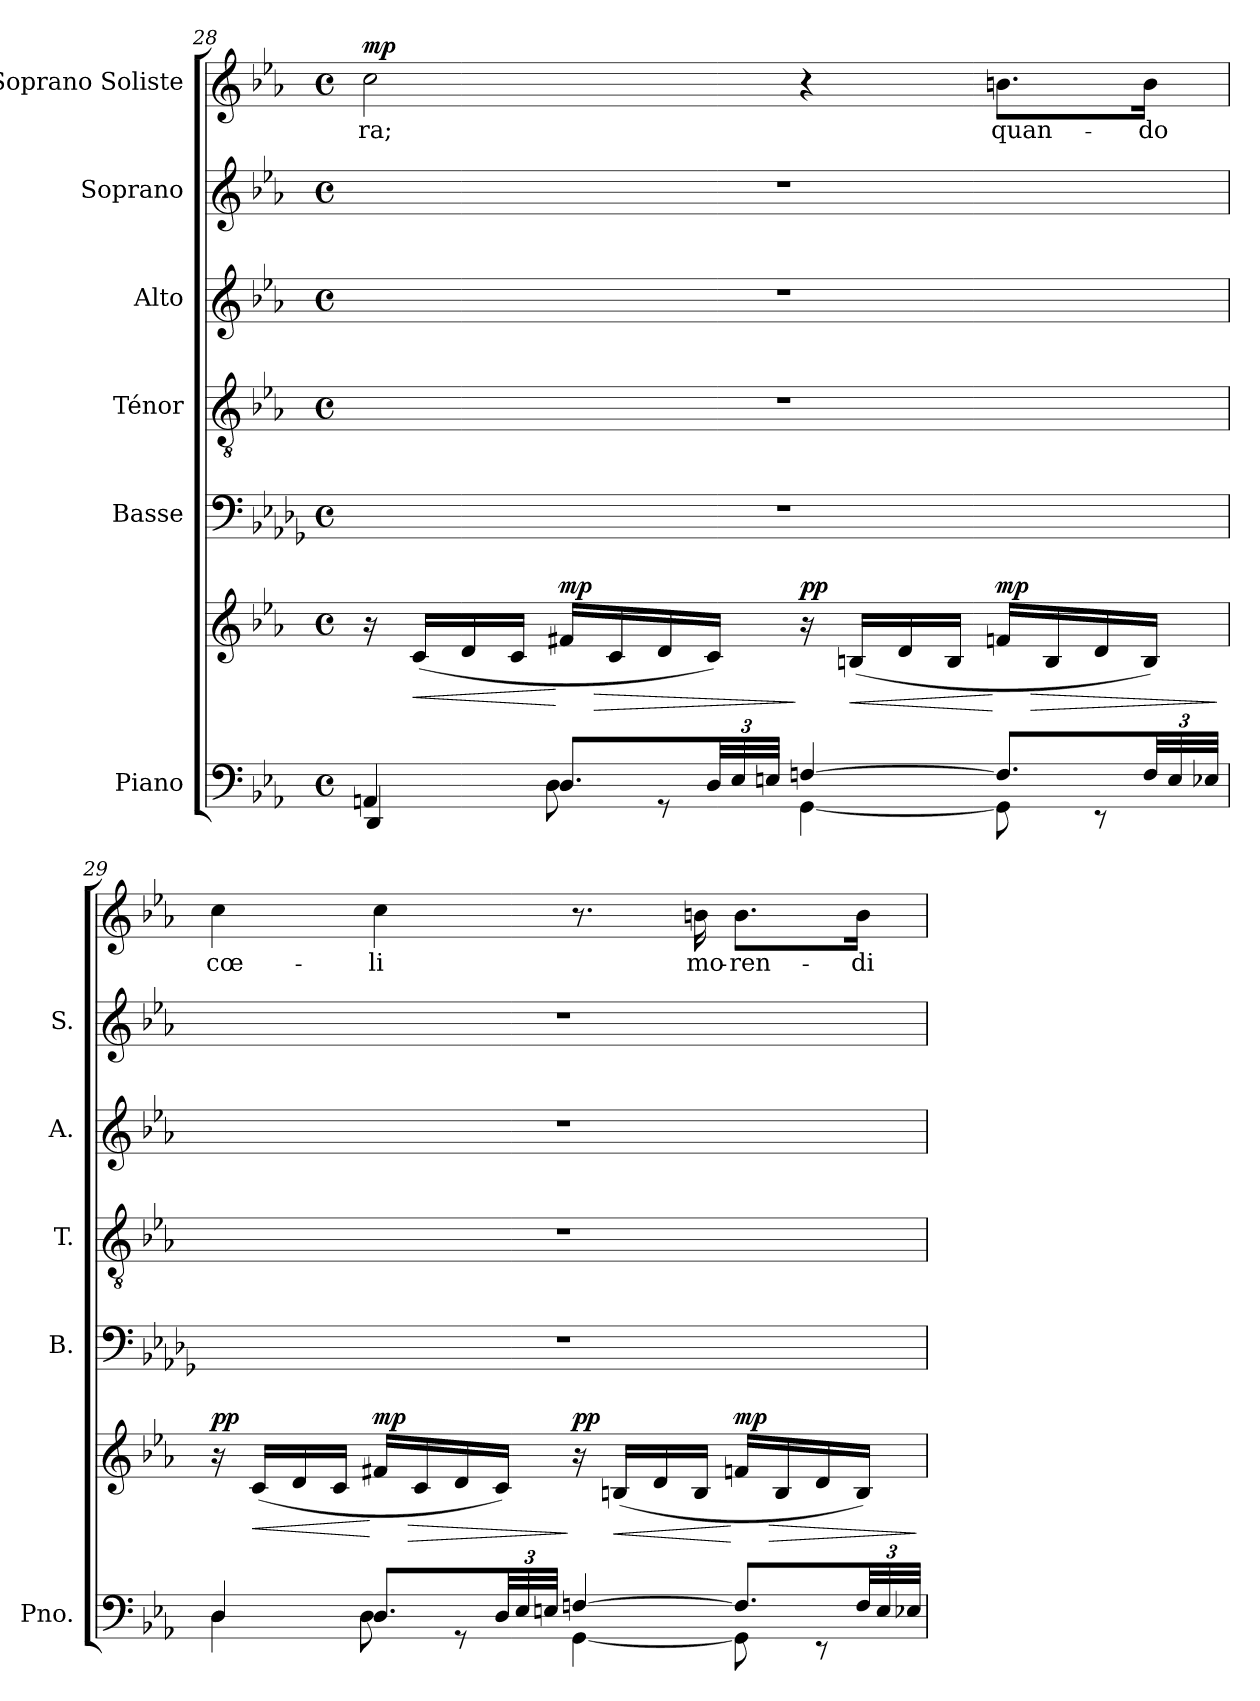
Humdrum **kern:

**kern	**kern	**dynam	**kern	**kern	**kern	**kern	**kern	**text	**dynam
*part6	*part6	*part6	*part5	*part4	*part3	*part2	*part1	*part1	*part1
*staff7	*staff6	*staff6/7	*staff5	*staff4	*staff3	*staff2	*staff1	*staff1	*staff1
*I"Piano	*	*	*I"Basse	*I"Ténor	*I"Alto	*I"Soprano	*I"Soprano Soliste	*	*
*I'Pno.	*	*	*I'B.	*I'T.	*I'A.	*I'S.	*	*	*
!!LO:LB:g=z
*clefF4	*clefG2	*	*clefF4	*clefGv2	*clefG2	*clefG2	*clefG2	*	*
*	*	*	*ITrd8c14	*	*	*	*	*	*
*k[b-e-a-]	*k[b-e-a-]	*	*k[b-e-a-d-g-]	*k[b-e-a-]	*k[b-e-a-]	*k[b-e-a-]	*k[b-e-a-]	*	*
*M4/4	*M4/4	*	*M4/4	*M4/4	*M4/4	*M4/4	*M4/4	*	*
*met(c)	*met(c)	*	*met(c)	*met(c)	*met(c)	*met(c)	*met(c)	*	*
=28	=28	=28	=28	=28	=28	=28	=28	=28	=28
*^	*	*	*	*	*	*	*	*	*
!	!	!	!	!	!	!	!	!	!	!LO:DY:a
4AAn/	4DD/	16r	.	1r	1r	1r	1r	2cc\	-ra;	mp
!	!	!	!LO:HP:b	!	!	!	!	!	!	!
.	.	(16c/LL	<	.	.	.	.	.	.	.
.	.	16d/	.	.	.	.	.	.	.	.
.	.	16c/JJ	.	.	.	.	.	.	.	.
!	!	!	!LO:HP:n=1:b	!	!	!	!	!	!	!
!	!	!	!LO:DY:n=1:a	!	!	!	!	!	!	!
8.D/L	8D\	16f#X/LL	[ > mp	.	.	.	.	.	.	.
.	.	16c/	.	.	.	.	.	.	.	.
.	8r	16d/	.	.	.	.	.	.	.	.
*Xbrackettup	*	*	*	*	*	*	*	*	*	*
48D/LL	.	16c/JJ)	.	.	.	.	.	.	.	.
48E-/	.	.	.	.	.	.	.	.	.	.
48En/JJJ	.	.	.	.	.	.	.	.	.	.
!	!	!	!LO:DY:n=2:a	!	!	!	!	!	!	!
[4Fn/	[4GG\	16r	] pp	.	.	.	.	4r	.	.
!	!	!	!LO:HP:b	!	!	!	!	!	!	!
.	.	(16Bn/LL	<	.	.	.	.	.	.	.
.	.	16d/	.	.	.	.	.	.	.	.
.	.	16B/JJ	.	.	.	.	.	.	.	.
!	!	!	!LO:HP:n=1:b	!	!	!	!	!	!	!
!	!	!	!LO:DY:n=3:a	!	!	!	!	!	!	!
8.F/L]	8GG\]	16fn/LL	[ > mp	.	.	.	.	8.bn\L	quan-	.
.	.	16B/	.	.	.	.	.	.	.	.
.	8r	16d/	.	.	.	.	.	.	.	.
48F/LL	.	16B/JJ)	.	.	.	.	.	16b\Jk	-do	.
48E/	.	.	.	.	.	.	.	.	.	.
48E-X/JJJ	.	.	.	.	.	.	.	.	.	.
*v	*v	*	*	*	*	*	*	*	*	*
.	.	]	.	.	.	.	.	.	.
=29	=29	=29	=29	=29	=29	=29	=29	=29	=29
*^	*	*	*	*	*	*	*	*	*
!	!	!	!LO:DY:a	!	!	!	!	!	!	!
4D/	4D\	16r	pp	1r	1r	1r	1r	4cc\	cœ-	.
!	!	!	!LO:HP:b	!	!	!	!	!	!	!
.	.	(16c/LL	<	.	.	.	.	.	.	.
.	.	16d/	.	.	.	.	.	.	.	.
.	.	16c/JJ	.	.	.	.	.	.	.	.
!	!	!	!LO:HP:n=1:b	!	!	!	!	!	!	!
!	!	!	!LO:DY:n=1:a	!	!	!	!	!	!	!
8.D/L	8D\	16f#X/LL	[ > mp	.	.	.	.	4cc\	-li	.
.	.	16c/	.	.	.	.	.	.	.	.
.	8r	16d/	.	.	.	.	.	.	.	.
48D/LL	.	16c/JJ)	.	.	.	.	.	.	.	.
48E-/	.	.	.	.	.	.	.	.	.	.
48En/JJJ	.	.	.	.	.	.	.	.	.	.
!	!	!	!LO:DY:n=2:a	!	!	!	!	!	!	!
[4Fn/	[4GG\	16r	] pp	.	.	.	.	8.r	.	.
!	!	!	!LO:HP:b	!	!	!	!	!	!	!
.	.	(16Bn/LL	<	.	.	.	.	.	.	.
.	.	16d/	.	.	.	.	.	.	.	.
.	.	16B/JJ	.	.	.	.	.	16bn\	mo-	.
!	!	!	!LO:HP:n=1:b	!	!	!	!	!	!	!
!	!	!	!LO:DY:n=3:a	!	!	!	!	!	!	!
8.F/L]	8GG\]	16fn/LL	[ > mp	.	.	.	.	8.b\L	-ren-	.
.	.	16B/	.	.	.	.	.	.	.	.
.	8r	16d/	.	.	.	.	.	.	.	.
48F/LL	.	16B/JJ)	.	.	.	.	.	16b\Jk	-di	.
48E/	.	.	.	.	.	.	.	.	.	.
48E-X/JJJ	.	.	.	.	.	.	.	.	.	.
*v	*v	*	*	*	*	*	*	*	*	*
.	.	]	.	.	.	.	.	.	.
=	=	=	=	=	=	=	=	=	=
*-	*-	*-	*-	*-	*-	*-	*-	*-	*-
